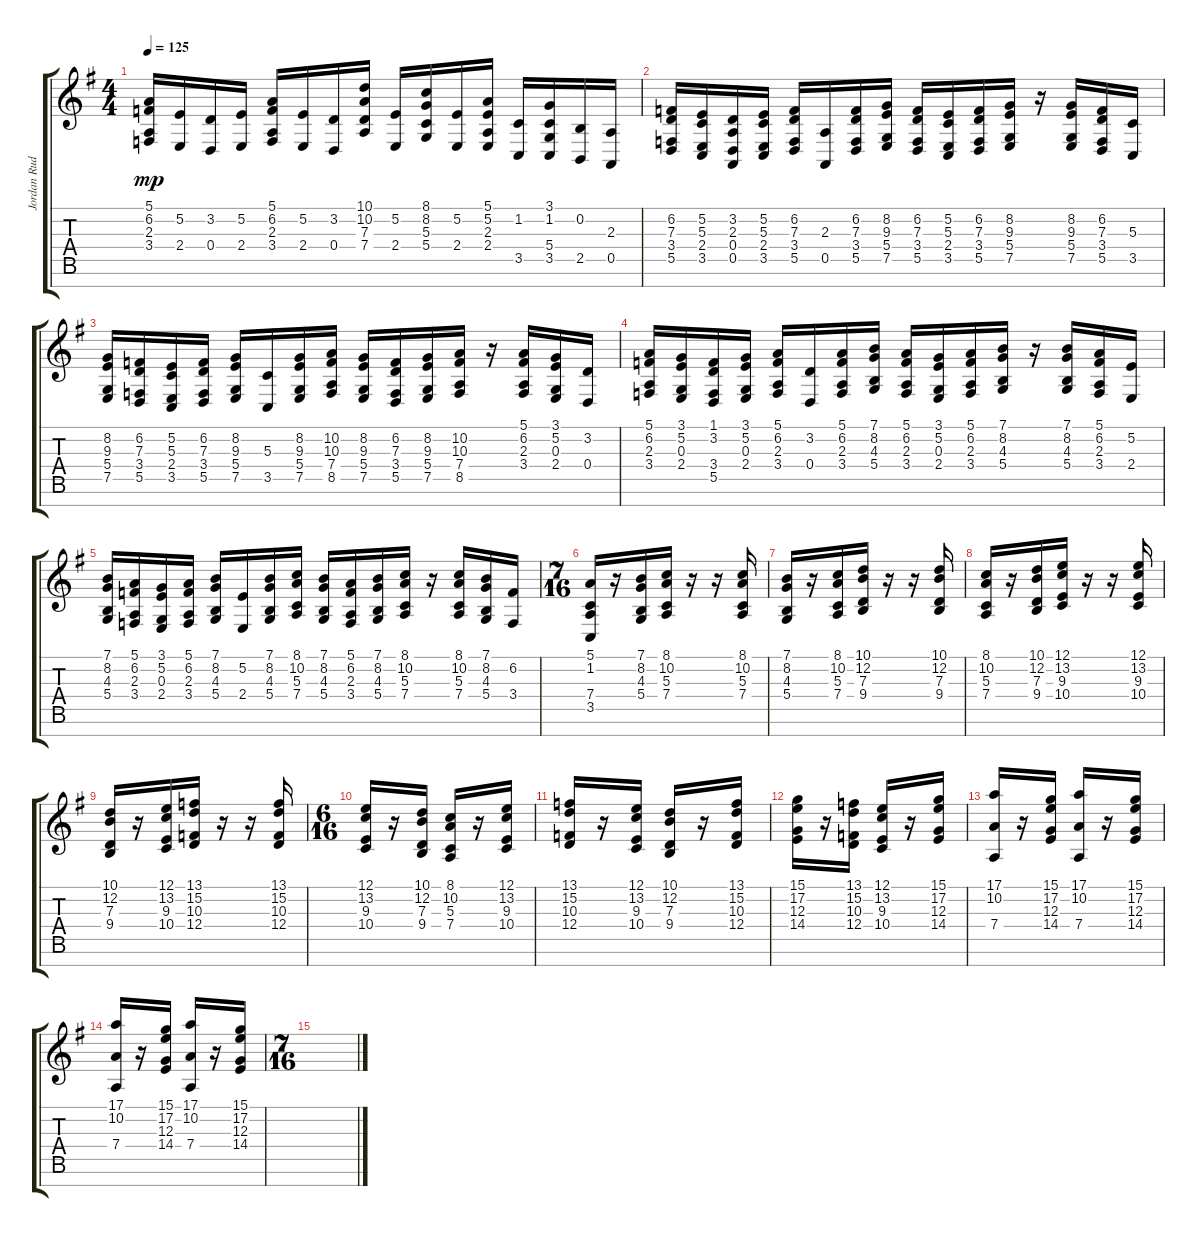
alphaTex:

\track ("Jordan Rudess - Keyboards" "Jordan Rud") {instrument lead2sawtooth}
\staff {score tabs}
\tuning (E4 B3 G3 D3 A2 E2 B1) {hide}
\ts (4 4)
\tempo 125
\clef g2
\ks g
(5.1 6.2 2.3 3.4).16{dy mp} (5.2 2.4).16 (3.2 0.4).16 (5.2 2.4).16 (5.1 6.2 2.3 3.4).16 (5.2 2.4).16 (3.2 0.4).16 (10.1 10.2 7.3 7.4).16 (5.2 2.4).16 (8.1 8.2 5.3 5.4).16 (5.2 2.4).16 (5.1 5.2 2.3 2.4).16 (1.2 3.5).16 (3.1 1.2 5.4 3.5).16 (0.2 2.5).16 (2.3 0.5).16 |
(6.2 7.3 3.4 5.5).16 (5.2 5.3 2.4 3.5).16 (3.2 2.3 0.4 0.5).16 (5.2 5.3 2.4 3.5).16 (6.2 7.3 3.4 5.5).16 (2.3 0.5).16 (6.2 7.3 3.4 5.5).16 (8.2 9.3 5.4 7.5).16 (6.2 7.3 3.4 5.5).16 (5.2 5.3 2.4 3.5).16 (6.2 7.3 3.4 5.5).16 (8.2 9.3 5.4 7.5).16 r.16 (8.2 9.3 5.4 7.5).16 (6.2 7.3 3.4 5.5).16 (5.3 3.5).16 |
(8.2 9.3 5.4 7.5).16 (6.2 7.3 3.4 5.5).16 (5.2 5.3 2.4 3.5).16 (6.2 7.3 3.4 5.5).16 (8.2 9.3 5.4 7.5).16 (5.3 3.5).16 (8.2 9.3 5.4 7.5).16 (10.2 10.3 7.4 8.5).16 (8.2 9.3 5.4 7.5).16 (6.2 7.3 3.4 5.5).16 (8.2 9.3 5.4 7.5).16 (10.2 10.3 7.4 8.5).16 r.16 (5.1 6.2 2.3 3.4).16 (3.1 5.2 0.3 2.4).16 (3.2 0.4).16 |
(5.1 6.2 2.3 3.4).16 (3.1 5.2 0.3 2.4).16 (1.1 3.2 3.4 5.5).16 (3.1 5.2 0.3 2.4).16 (5.1 6.2 2.3 3.4).16 (3.2 0.4).16 (5.1 6.2 2.3 3.4).16 (7.1 8.2 4.3 5.4).16 (5.1 6.2 2.3 3.4).16 (3.1 5.2 0.3 2.4).16 (5.1 6.2 2.3 3.4).16 (7.1 8.2 4.3 5.4).16 r.16 (7.1 8.2 4.3 5.4).16 (5.1 6.2 2.3 3.4).16 (5.2 2.4).16 |
(7.1 8.2 4.3 5.4).16 (5.1 6.2 2.3 3.4).16 (3.1 5.2 0.3 2.4).16 (5.1 6.2 2.3 3.4).16 (7.1 8.2 4.3 5.4).16 (5.2 2.4).16 (7.1 8.2 4.3 5.4).16 (8.1 10.2 5.3 7.4).16 (7.1 8.2 4.3 5.4).16 (5.1 6.2 2.3 3.4).16 (7.1 8.2 4.3 5.4).16 (8.1 10.2 5.3 7.4).16 r.16 (8.1 10.2 5.3 7.4).16 (7.1 8.2 4.3 5.4).16 (6.2 3.4).16 |
\ts (7 16)
(5.1 1.2 7.4 3.5).16 r.16 (7.1 8.2 4.3 5.4).16 (8.1 10.2 5.3 7.4).16 r.16 r.16 (8.1 10.2 5.3 7.4).16 |
(7.1 8.2 4.3 5.4).16 r.16 (8.1 10.2 5.3 7.4).16 (10.1 12.2 7.3 9.4).16 r.16 r.16 (10.1 12.2 7.3 9.4).16 |
(8.1 10.2 5.3 7.4).16 r.16 (10.1 12.2 7.3 9.4).16 (12.1 13.2 9.3 10.4).16 r.16 r.16 (12.1 13.2 9.3 10.4).16 |
(10.1 12.2 7.3 9.4).16 r.16 (12.1 13.2 9.3 10.4).16 (13.1 15.2 10.3 12.4).16 r.16 r.16 (13.1 15.2 10.3 12.4).16 |
\ts (6 16)
(12.1 13.2 9.3 10.4).16 r.16 (10.1 12.2 7.3 9.4).16 (8.1 10.2 5.3 7.4).16 r.16 (12.1 13.2 9.3 10.4).16 |
(13.1 15.2 10.3 12.4).16 r.16 (12.1 13.2 9.3 10.4).16 (10.1 12.2 7.3 9.4).16 r.16 (13.1 15.2 10.3 12.4).16 |
(15.1 17.2 12.3 14.4).16 r.16 (13.1 15.2 10.3 12.4).16 (12.1 13.2 9.3 10.4).16 r.16 (15.1 17.2 12.3 14.4).16 |
(17.1 10.2 7.4).16 r.16 (15.1 17.2 12.3 14.4).16 (17.1 10.2 7.4).16 r.16 (15.1 17.2 12.3 14.4).16 |
(17.1 10.2 7.4).16 r.16 (15.1 17.2 12.3 14.4).16 (17.1 10.2 7.4).16 r.16 (15.1 17.2 12.3 14.4).16 |
\ts (7 16)
